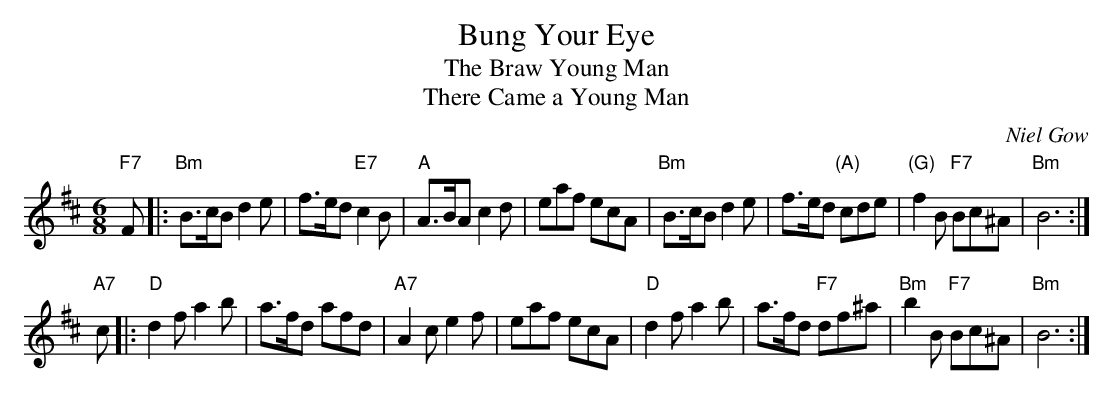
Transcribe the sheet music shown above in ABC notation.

X:1
T: Bung Your Eye
T: The Braw Young Man
T: There Came a Young Man
C: Niel Gow
M: 6/8
L: 1/8
K: Bm
"F7"F \
|: "Bm"B>cB d2e | f>ed "E7"c2B | "A"A>BA c2d | eaf ecA \
| "Bm"B>cB d2e | f>ed "(A)"cde | "(G)"f2B "F7"Bc^A | "Bm"B6 :|
"A7"c \
|: "D"d2f a2b | a>fd afd | "A7"A2c e2f | eaf ecA \
| "D"d2f a2b | a>fd "F7"df^a | "Bm"b2B "F7"Bc^A | "Bm"B6 :|
x8 x8 x8 x8 x8 x8 x8 x8 |
x8 x8 x8 x8 x8 x8 x8 x8 |
x8 x8 x8 x8 x8 x8 x8 x8 |
x8 x8 x8 x8 x8 x8 x8 x8 |
x8 x8 x8 x8 x8 x8 x8 x8 |
x8 x8 x8 x8 x8 x8 x8 x8 |
